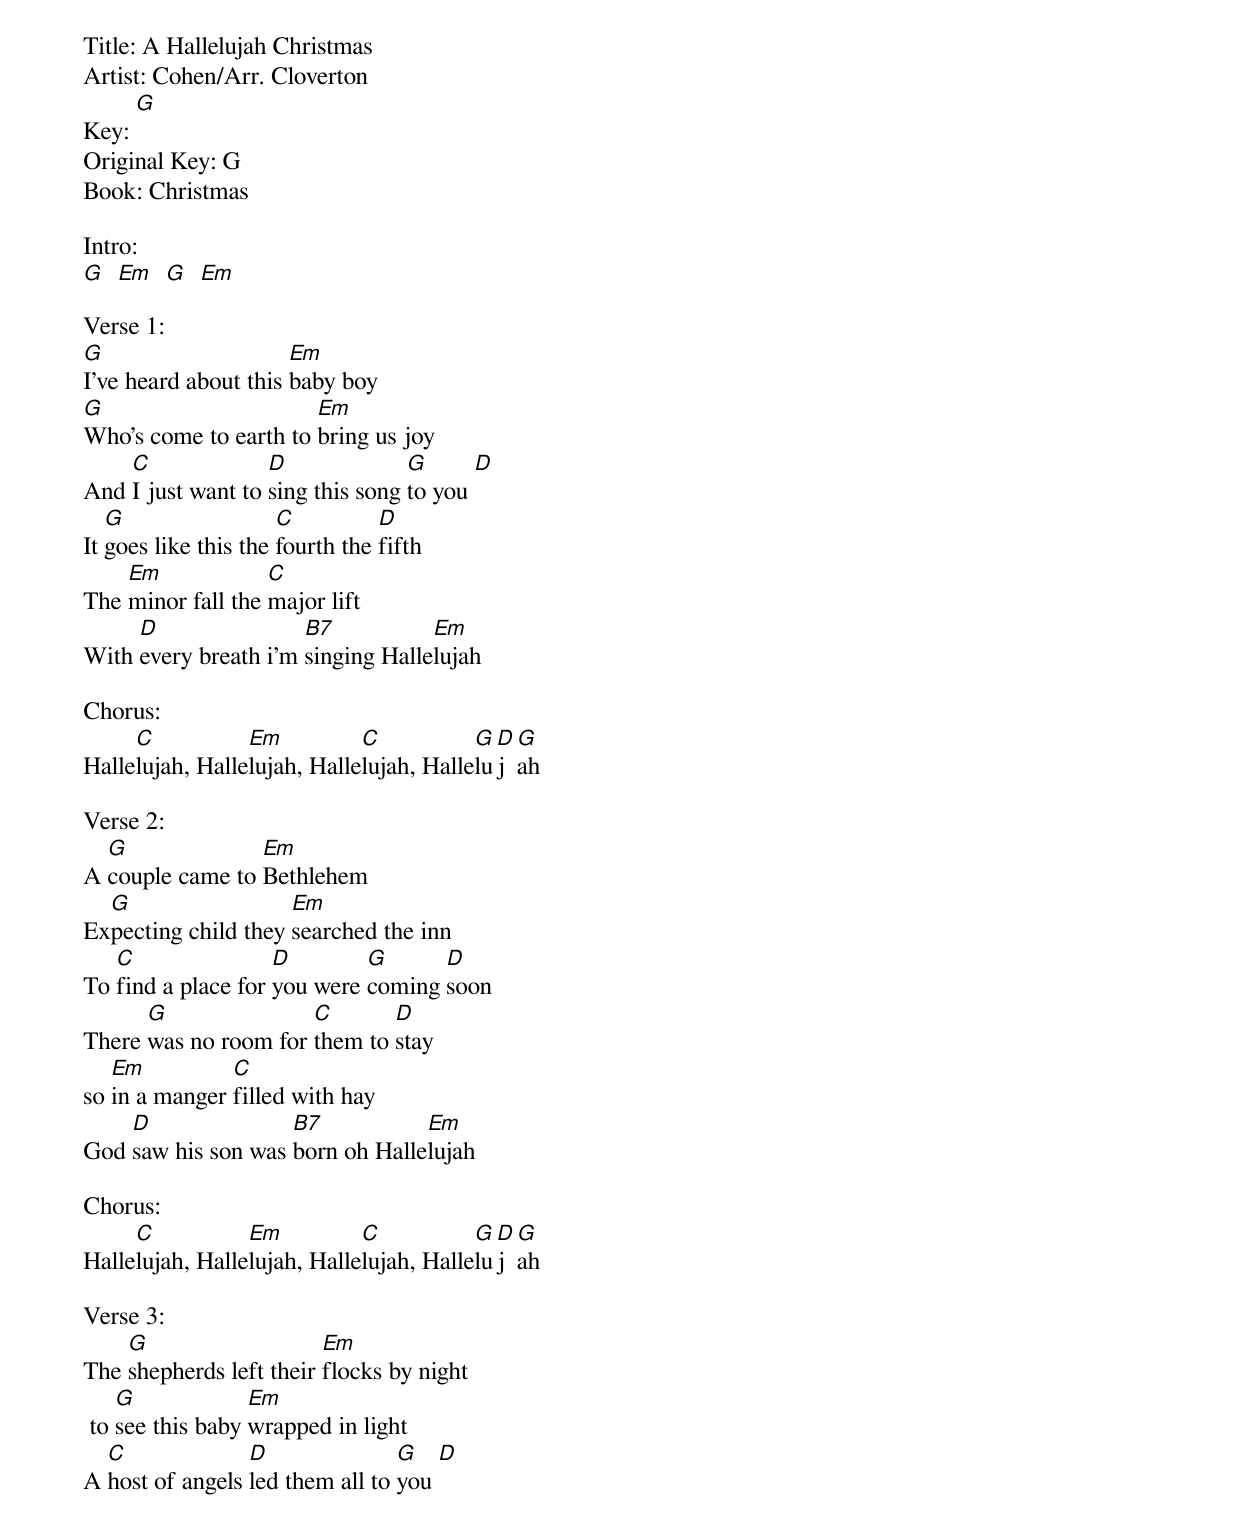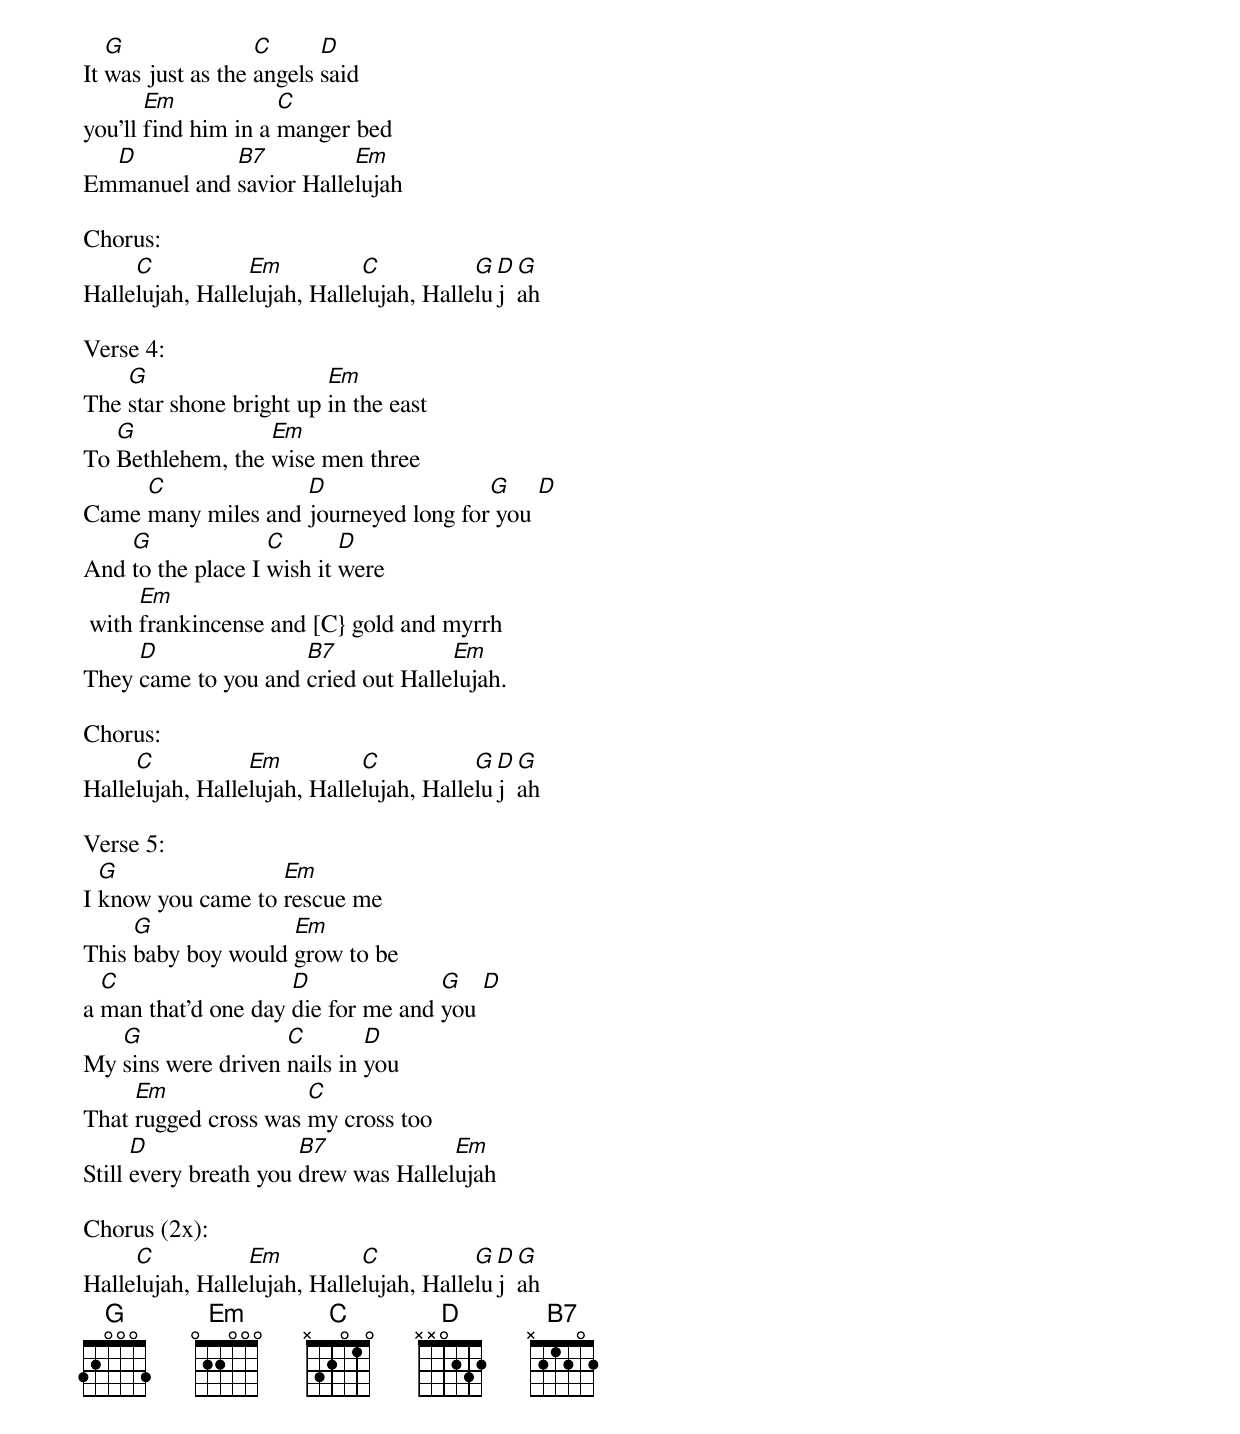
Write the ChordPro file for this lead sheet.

Title: A Hallelujah Christmas
Artist: Cohen/Arr. Cloverton
Key: [G]
Original Key: G
Book: Christmas

Intro:
[G]  [Em]  [G]  [Em]

Verse 1:
[G]I’ve heard about this [Em]baby boy
[G]Who’s come to earth to [Em]bring us joy
And [C]I just want to [D]sing this song [G]to you [D]
It [G]goes like this the [C]fourth the [D]fifth
The [Em]minor fall the [C]major lift
With [D]every breath i’m [B7]singing Halle[Em]lujah

Chorus:
Halle[C]lujah, Halle[Em]lujah, Halle[C]lujah, Halle[G]lu[D]j[G]ah

Verse 2:
A [G]couple came to [Em]Bethlehem
Ex[G]pecting child they [Em]searched the inn
To [C]find a place for [D]you were [G]coming [D]soon
There [G]was no room for [C]them to [D]stay
so [Em]in a manger [C]filled with hay
God [D]saw his son was [B7]born oh Halle[Em]lujah

Chorus:
Halle[C]lujah, Halle[Em]lujah, Halle[C]lujah, Halle[G]lu[D]j[G]ah

Verse 3:
The [G]shepherds left their [Em]flocks by night
 to [G]see this baby [Em]wrapped in light
A [C]host of angels [D]led them all to [G]you [D]
It [G]was just as the [C]angels [D]said
you’ll [Em]find him in a [C]manger bed
Em[D]manuel and [B7]savior Halle[Em]lujah

Chorus:
Halle[C]lujah, Halle[Em]lujah, Halle[C]lujah, Halle[G]lu[D]j[G]ah

Verse 4:
The [G]star shone bright up [Em]in the east
To [G]Bethlehem, the [Em]wise men three
Came [C]many miles and [D]journeyed long for[G] you [D]
And [G]to the place I [C]wish it [D]were
 with [Em]frankincense and [C} gold and myrrh
They [D]came to you and [B7]cried out Halle[Em]lujah.

Chorus:
Halle[C]lujah, Halle[Em]lujah, Halle[C]lujah, Halle[G]lu[D]j[G]ah

Verse 5:
I [G]know you came to [Em]rescue me
This [G]baby boy would [Em]grow to be
a [C]man that’d one day [D]die for me and [G]you [D]
My [G]sins were driven [C]nails in [D]you
That [Em]rugged cross was [C]my cross too
Still [D]every breath you [B7]drew was Hallel[Em]ujah

Chorus (2x):
Halle[C]lujah, Halle[Em]lujah, Halle[C]lujah, Halle[G]lu[D]j[G]ah
